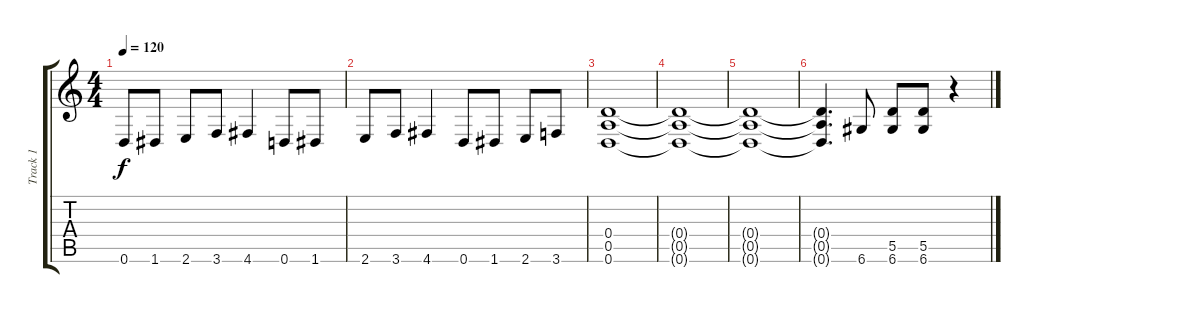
\track ("Track 1" "Track 1") {instrument distortionguitar}
\staff {score tabs}
\tuning (E4 B3 G3 D3 A2 D2) {hide}
\ts (4 4)
\tempo 120
\clef g2
\ks c
0.6.8{dy f} 1.6.8 2.6.8 3.6.8 4.6.4 0.6.8 1.6.8 |
2.6.8 3.6.8 4.6.4 0.6.8 1.6.8 2.6.8 3.6.8 |
(0.4 0.5 0.6).1 |
(0.4{t} 0.5{t} 0.6{t}).1 |
(0.4{t} 0.5{t} 0.6{t}).1 |
(0.4{t} 0.5{t} 0.6{t}).4{d} 6.6.8 (5.5 6.6).8 (5.5 6.6).8 r.4
